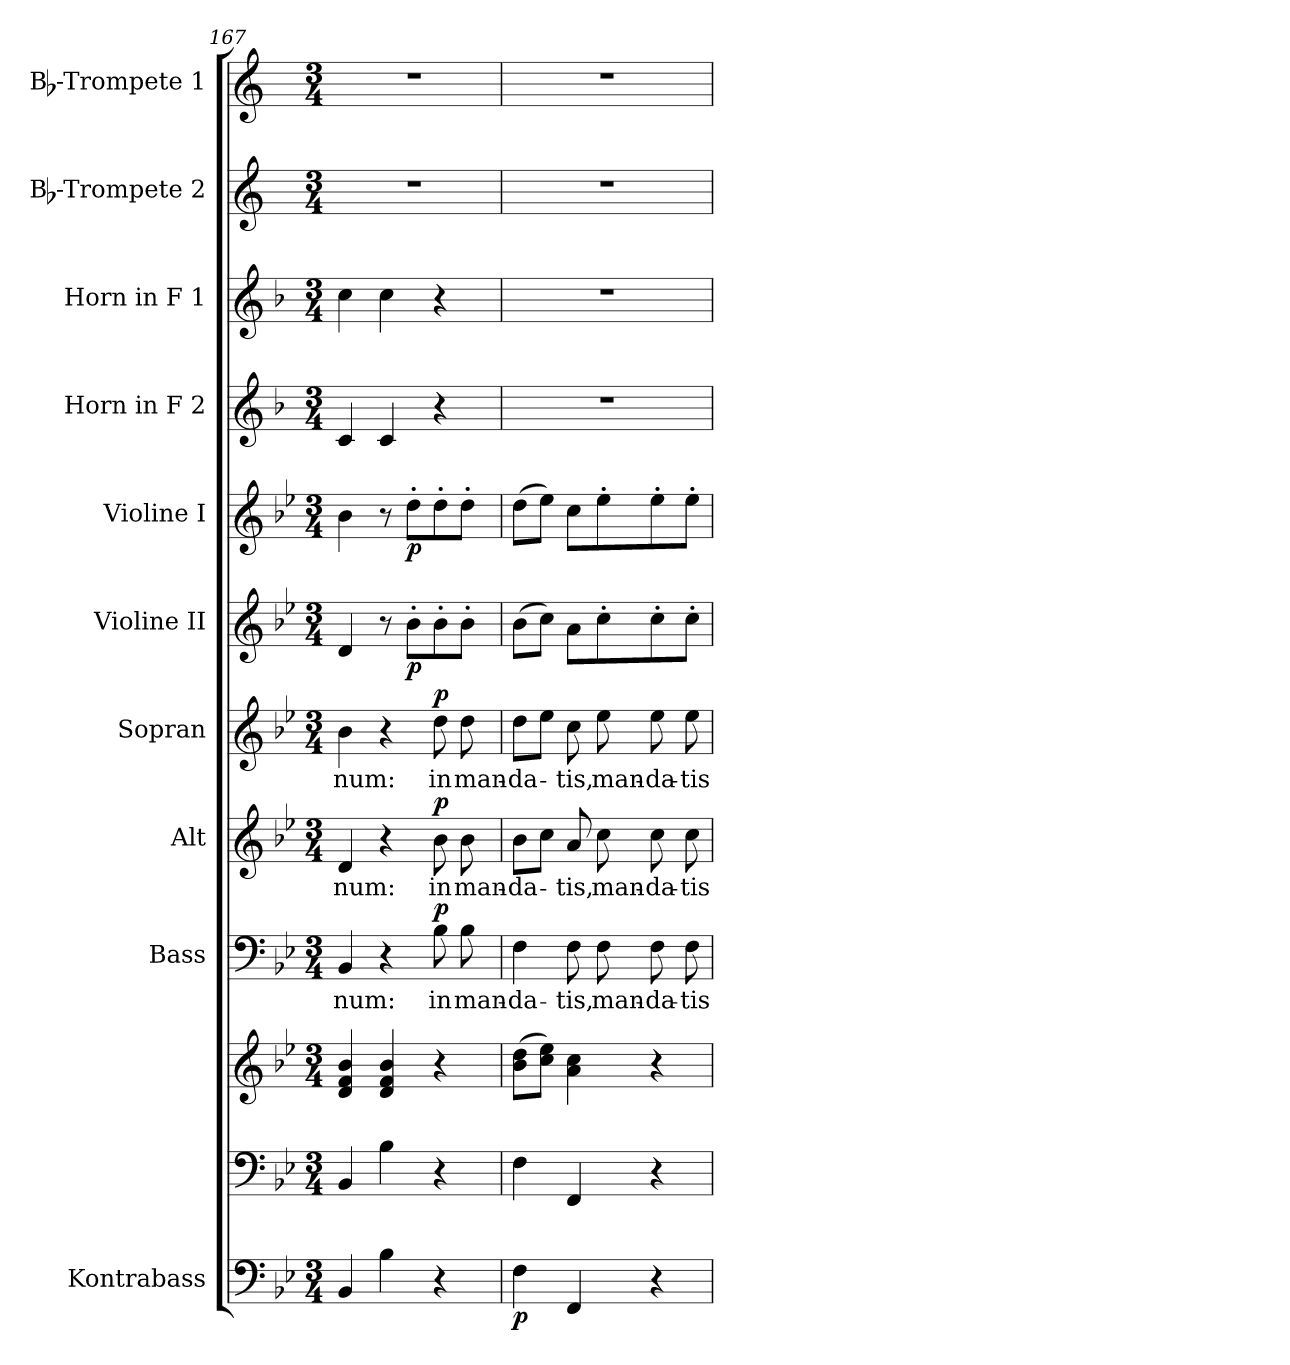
**kern	**dynam	**kern	**kern	**kern	**text	**dynam	**kern	**text	**dynam	**kern	**text	**dynam	**kern	**dynam	**kern	**dynam	**kern	**kern	**kern	**kern
*part11	*part11	*part10	*part10	*part9	*part9	*part9	*part8	*part8	*part8	*part7	*part7	*part7	*part6	*part6	*part5	*part5	*part4	*part3	*part2	*part1
*staff12	*staff12	*staff11	*staff10	*staff9	*staff9	*staff9	*staff8	*staff8	*staff8	*staff7	*staff7	*staff7	*staff6	*staff6	*staff5	*staff5	*staff4	*staff3	*staff2	*staff1
*I"Kontrabass	*	*	*	*I"Bass	*	*	*I"Alt	*	*	*I"Sopran	*	*	*I"Violine II	*	*I"Violine I	*	*I"Horn in F 2	*I"Horn in F 1	*I"Bb-Trompete 2	*I"Bb-Trompete 1
*I'Kb.	*	*	*	*I'B.	*	*	*I'A.	*	*	*I'S.	*	*	*I'Vl. II	*	*I'Vl. I	*	*	*	*I'Bb Trp. 2	*I'Bb Trp. 1
*clefF4	*	*clefF4	*clefG2	*clefF4	*	*	*clefG2	*	*	*clefG2	*	*	*clefG2	*	*clefG2	*	*clefG2	*clefG2	*clefG2	*clefG2
*ITrd7c12	*	*	*	*	*	*	*	*	*	*	*	*	*	*	*	*	*ITrd4c7	*ITrd4c7	*ITrd1c2	*ITrd1c2
*k[b-e-]	*	*k[b-e-]	*k[b-e-]	*k[b-e-]	*	*	*k[b-e-]	*	*	*k[b-e-]	*	*	*k[b-e-]	*	*k[b-e-]	*	*k[b-e-]	*k[b-e-]	*k[b-e-]	*k[b-e-]
*B-:	*	*B-:	*B-:	*B-:	*	*	*B-:	*	*	*B-:	*	*	*B-:	*	*B-:	*	*B-:	*B-:	*B-:	*B-:
*M3/4	*	*M3/4	*M3/4	*M3/4	*	*	*M3/4	*	*	*M3/4	*	*	*M3/4	*	*M3/4	*	*M3/4	*M3/4	*M3/4	*M3/4
=167	=167	=167	=167	=167	=167	=167	=167	=167	=167	=167	=167	=167	=167	=167	=167	=167	=167	=167	=167	=167
!	!	!	!	!	!LO:LY:b	!	!	!LO:LY:b	!	!	!LO:LY:b	!	!	!	!	!	!	!	!	!
4BBB-/	.	4BB-/	4d/ 4f/ 4b-/	4BB-/	-num:	.	4d/	-num:	.	4b-\	-num:	.	4d/	.	4b-\	.	4F/	4f\	2.r	2.r
4BB-\	.	4B-\	4d/ 4f/ 4b-/	4r	.	.	4r	.	.	4r	.	.	8r	.	8r	.	4F/	4f\	.	.
!	!	!	!	!	!	!	!	!	!	!	!	!	!	!LO:DY:b	!	!LO:DY:b	!	!	!	!
.	.	.	.	.	.	.	.	.	.	.	.	.	8b-'>\L	p	8dd'>\L	p	.	.	.	.
!	!	!	!	!	!LO:LY:b	!LO:DY:a	!	!LO:LY:b	!LO:DY:a	!	!LO:LY:b	!LO:DY:a	!	!	!	!	!	!	!	!
4r	.	4r	4r	8B-\	in	p	8b-\	in	p	8dd\	in	p	8b-'>\	.	8dd'>\	.	4r	4r	.	.
!	!	!	!	!	!LO:LY:b	!	!	!LO:LY:b	!	!	!LO:LY:b	!	!	!	!	!	!	!	!	!
.	.	.	.	8B-\	man-	.	8b-\	man-	.	8dd\	man-	.	8b-'>\J	.	8dd'>\J	.	.	.	.	.
!!LO:PB:g=z
=168	=168	=168	=168	=168	=168	=168	=168	=168	=168	=168	=168	=168	=168	=168	=168	=168	=168	=168	=168	=168
!	!LO:DY:b	!	!	!	!LO:LY:b	!	!	!LO:LY:b	!	!	!LO:LY:b	!	!	!	!	!	!	!	!	!
4FF\	p	4F\	(>8b-\ 8dd\L	4F\	-da-	.	8b-\L	-da-	.	8dd\L	-da-	.	(>8b-\L	.	(>8dd\L	.	2.r	2.r	2.r	2.r
.	.	.	8cc\ 8ee-\J)	.	.	.	8cc\J	.	.	8ee-\J	.	.	8cc\J)	.	8ee-\J)	.	.	.	.	.
!	!	!	!	!	!LO:LY:b	!	!	!LO:LY:b	!	!	!LO:LY:b	!	!	!	!	!	!	!	!	!
4FFF/	.	4FF/	4a\ 4cc\	8F\	-tis,	.	8a/	-tis,	.	8cc\	-tis,	.	8a\L	.	8cc\L	.	.	.	.	.
!	!	!	!	!	!LO:LY:b	!	!	!LO:LY:b	!	!	!LO:LY:b	!	!	!	!	!	!	!	!	!
.	.	.	.	8F\	man-	.	8cc\	man-	.	8ee-\	man-	.	8cc'>\	.	8ee-'>\	.	.	.	.	.
!	!	!	!	!	!LO:LY:b	!	!	!LO:LY:b	!	!	!LO:LY:b	!	!	!	!	!	!	!	!	!
4r	.	4r	4r	8F\	-da-	.	8cc\	-da-	.	8ee-\	-da-	.	8cc'>\	.	8ee-'>\	.	.	.	.	.
!	!	!	!	!	!LO:LY:b	!	!	!LO:LY:b	!	!	!LO:LY:b	!	!	!	!	!	!	!	!	!
.	.	.	.	8F\	-tis	.	8cc\	-tis	.	8ee-\	-tis	.	8cc'>\J	.	8ee-'>\J	.	.	.	.	.
=	=	=	=	=	=	=	=	=	=	=	=	=	=	=	=	=	=	=	=	=
*-	*-	*-	*-	*-	*-	*-	*-	*-	*-	*-	*-	*-	*-	*-	*-	*-	*-	*-	*-	*-
